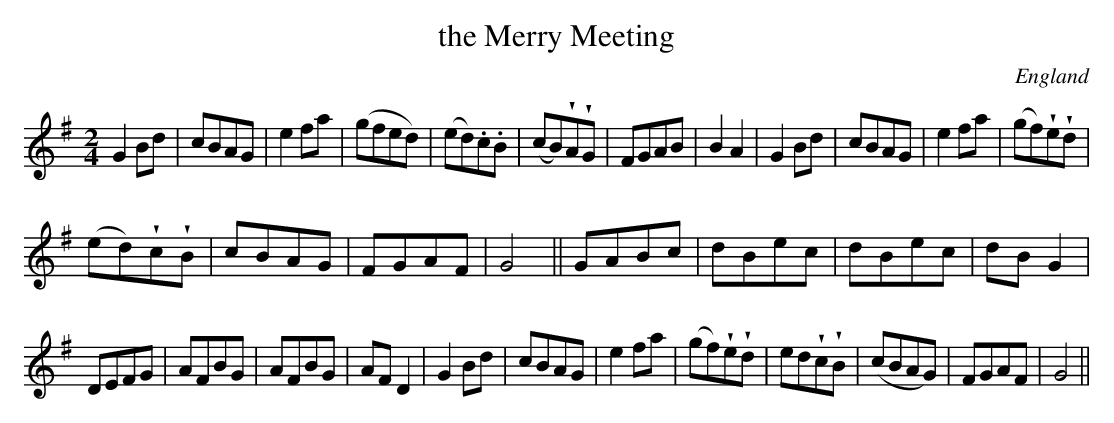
X:1
T:the Merry Meeting
L:1/8
M:2/4
O:England
U:w=!wedge!
K:G major
G2Bd | cBAG | e2fa | (gfed)   |   (ed).c.B | (cB)wAwG  | FGAB | B2A2 |\
G2Bd | cBAG | e2fa | (gf)wewd | ! (ed)wcwB | cBAG      | FGAF | G4 || \
GABc | dBec | dBec | dBG2     | ! DEFG     | AFBG   | AFBG | AFD2 |\
G2Bd | cBAG | e2fa | (gf)wewd |    edwcwB  | (cBAG) | FGAF | G4 ||
